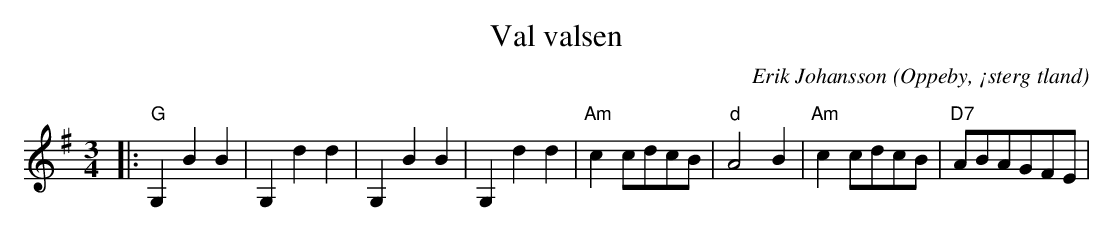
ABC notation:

X:1
T:Val valsen
C:Erik Johansson
O:Oppeby, ¡sterg tland
Q:140
M:3/4
L:1/8
K:G
|:"G"G,2B2B2|G,2d2d2 |G,2B2B2|G,2d2d2 |"Am" c2 cdcB| "d" A4 B2 | "Am" c2 cdcB |"D7" ABAGFE |
